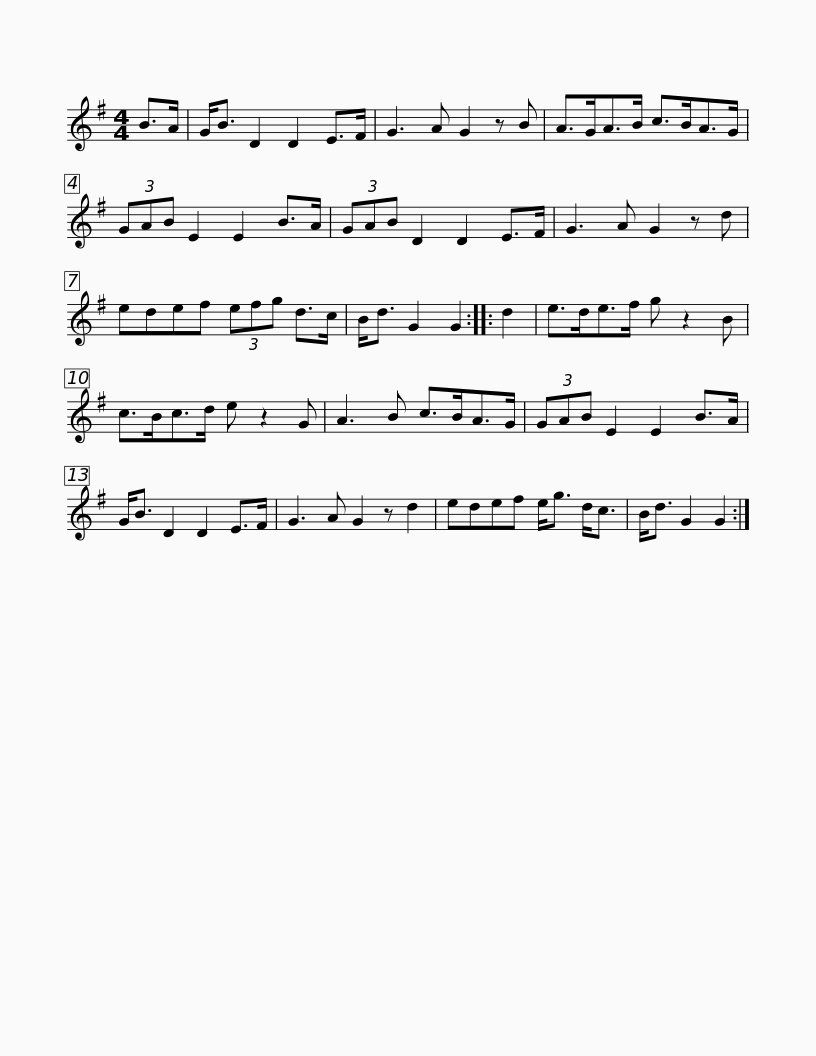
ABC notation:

X:1
L:1/8
M:4/4
I:linebreak $
K:G
V:1 treble
V:1
 B>A | G<B D2 D2 E>F | G3 A G2 z B | A>GA>B c>BA>G | (3GAB E2 E2 B>A | %5
 (3GAB D2 D2 E>F |$ G3 A G2 z d | edef (3efg d>c | B<d G2 G2 :: d2 | %10
 e>de>f g z2 B | c>Bc>d e z2 G |$ A3 B c>BA>G | (3GAB E2 E2 B>A | G<B D2 D2 E>F | %15
 G3 A G2 z d2 | edef e<g d<c | B<d G2 G2 :| %18
